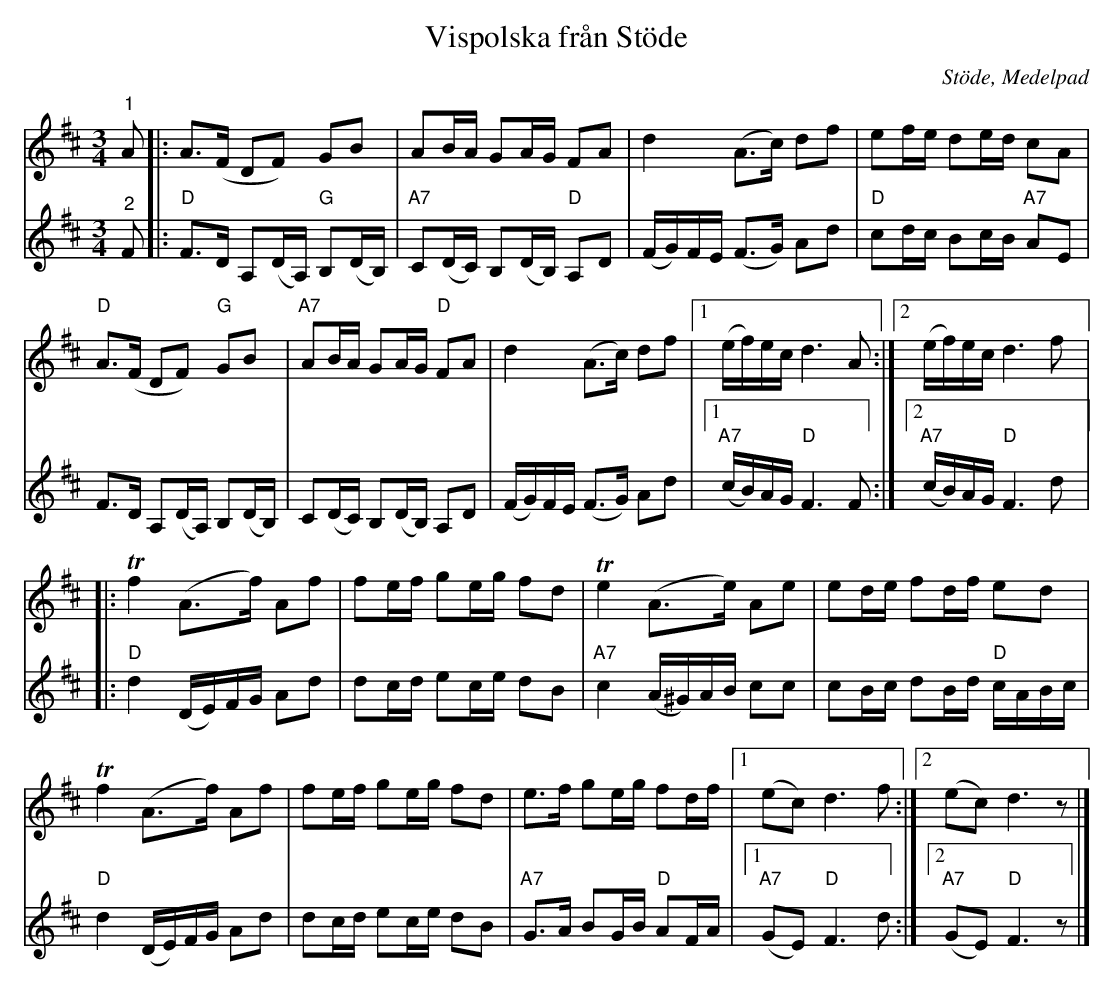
X:1
T:Vispolska från Stöde
O:Stöde, Medelpad
L:1/8
M:3/4
K:D
V:1
"^1" A |: A>(F DF) GB | AB/A/ GA/G/ FA | d2 (A>c) df | ef/e/ de/d/ cA |
"D" A>(F DF)"G" GB | "A7" AB/A/ GA/G/"D" FA | d2 (A>c) df |1 (e/f/)e/c/ d3 A :|2 (e/f/)e/c/ d3 f |:
T f2 (A>f) Af | fe/f/ ge/g/ fd |T e2 (A>e) Ae | ed/e/ fd/f/ ed |
T f2 (A>f) Af | fe/f/ ge/g/ fd | e>f ge/g/ fd/f/ |1 (ec) d3 f :|2 (ec) d3 z |]
V:2
"^2" F |:"D" F>D A,(D/A,/)"G" B,(D/B,/) |"A7" C(D/C/) B,(D/B,/)"D" A,D | (F/G/)F/E/ (F>G) Ad | "D" cd/c/ Bc/B/"A7" AE |
 F>D A,(D/A,/) B,(D/B,/) | C(D/C/) B,(D/B,/) A,D | (F/G/)F/E/ (F>G) Ad |1 "A7" (c/B/)A/G/"D" F3 F :|2"A7" (c/B/)A/G/"D" F3 d |:
"D" d2 (D/E/)F/G/ Ad | dc/d/ ec/e/ dB | "A7" c2 (A/^G/)A/B/ cc | cB/c/ dB/d/"D" c/A/B/c/ |
"D" d2 (D/E/)F/G/ Ad | dc/d/ ec/e/ dB | "A7" G>A BG/B/"D" AF/A/ |1"A7" (GE)"D" F3 d :|2"A7" (GE)"D" F3 z |]
